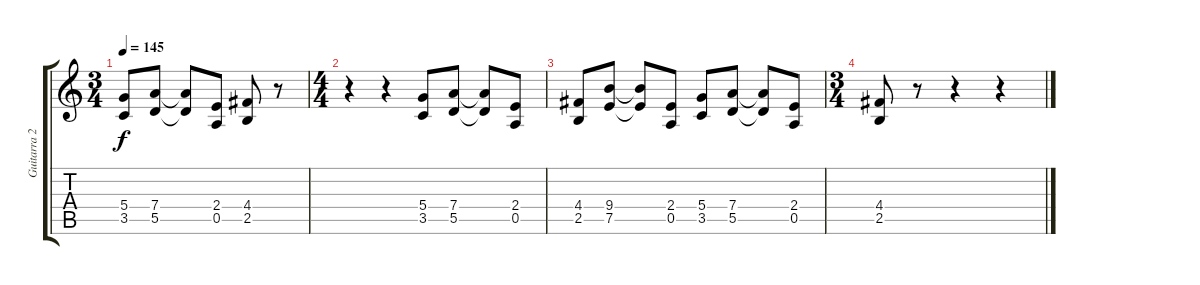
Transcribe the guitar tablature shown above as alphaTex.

\track ("Guitarra 2" "Guitarra 2") {instrument distortionguitar}
\staff {score tabs}
\tuning (E4 B3 G3 D3 A2 E2) {hide}
\ts (3 4)
\tempo 145
\clef g2
\ks c
(5.4 3.5).8{dy f} (7.4 5.5).8 (7.4{t} 5.5{t}).8 (2.4 0.5).8 (4.4 2.5).8 r.8 |
\ts (4 4)
r.4 r.4 (5.4 3.5).8 (7.4 5.5).8 (7.4{t} 5.5{t}).8 (2.4 0.5).8 |
(4.4 2.5).8 (9.4 7.5).8 (9.4{t} 7.5{t}).8 (2.4 0.5).8 (5.4 3.5).8 (7.4 5.5).8 (7.4{t} 5.5{t}).8 (2.4 0.5).8 |
\ts (3 4)
(4.4 2.5).8 r.8 r.4 r.4
